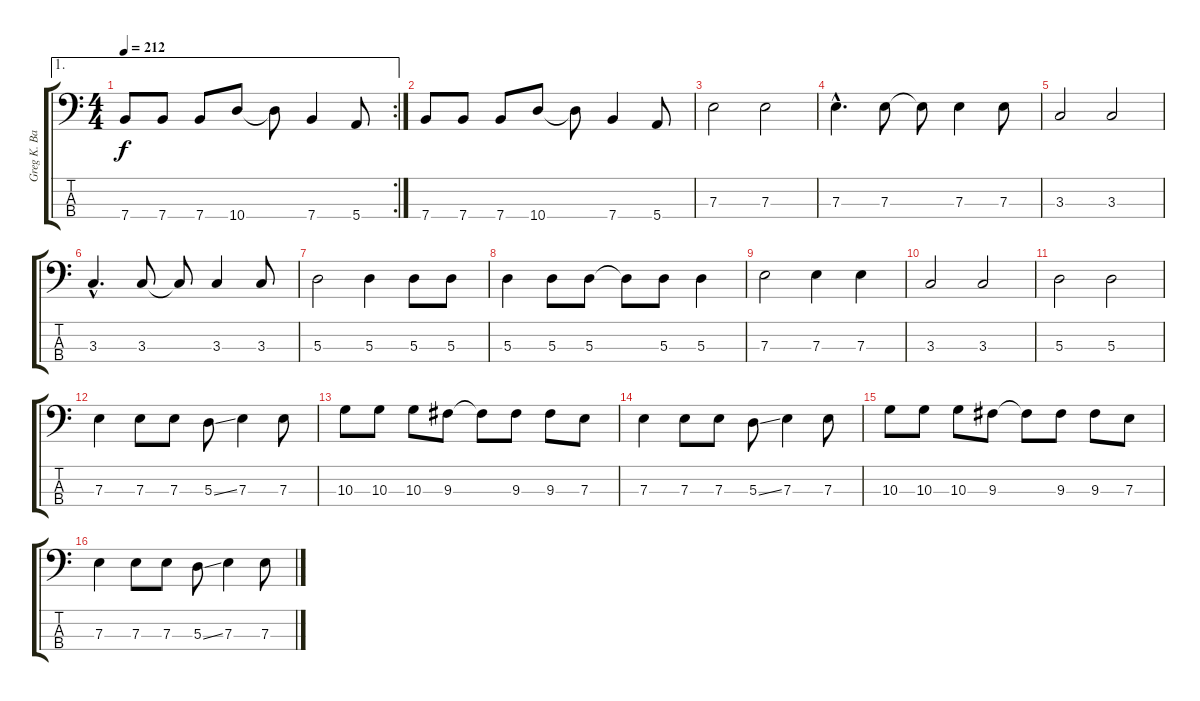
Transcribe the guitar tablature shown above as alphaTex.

\track ("Greg K. Bass" "Greg K. Ba") {instrument electricbasspick}
\staff {score tabs}
\tuning (G2 D2 A1 E1) {hide}
\ae 1
\rc 2
\ts (4 4)
\tempo 212
\clef f4
\ks c
7.4.8{dy f} 7.4.8 7.4.8 10.4.8 10.4{t}.8 7.4.4 5.4.8 |
7.4.8 7.4.8 7.4.8 10.4.8 10.4{t}.8 7.4.4 5.4.8 |
7.3.2 7.3.2 |
7.3{hac}.4{d} 7.3.8 7.3{t}.8 7.3.4 7.3.8 |
3.3.2 3.3.2 |
3.3{hac}.4{d} 3.3.8 3.3{t}.8 3.3.4 3.3.8 |
5.3.2 5.3.4 5.3.8 5.3.8 |
5.3.4 5.3.8 5.3.8 5.3{t}.8 5.3.8 5.3.4 |
7.3.2 7.3.4 7.3.4 |
3.3.2 3.3.2 |
5.3.2 5.3.2 |
7.3.4 7.3.8 7.3.8 5.3{ss}.8 7.3.4 7.3.8 |
10.3.8 10.3.8 10.3.8 9.3.8 9.3{t}.8 9.3.8 9.3.8 7.3.8 |
7.3.4 7.3.8 7.3.8 5.3{ss}.8 7.3.4 7.3.8 |
10.3.8 10.3.8 10.3.8 9.3.8 9.3{t}.8 9.3.8 9.3.8 7.3.8 |
7.3.4 7.3.8 7.3.8 5.3{ss}.8 7.3.4 7.3.8
